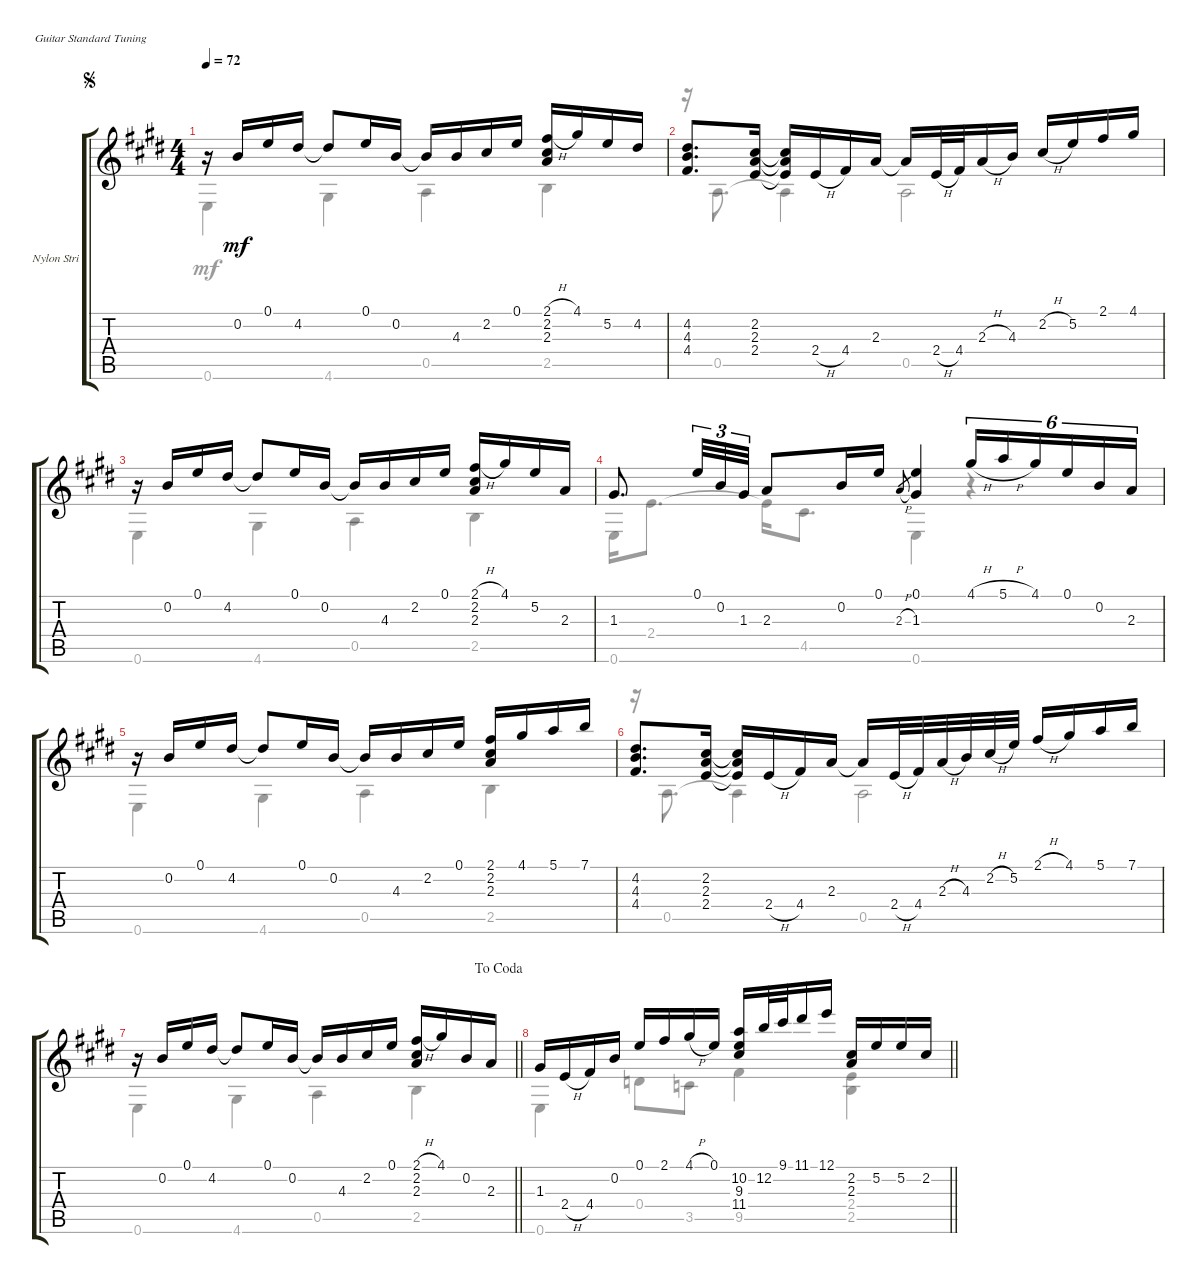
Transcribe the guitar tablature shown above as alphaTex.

\bracketExtendMode groupsimilarinstruments
\firstSystemTrackNameOrientation horizontal
\otherSystemsTrackNameOrientation horizontal
\track ("Nylon Stringed Guitar" "Nylon Stri") {instrument acousticguitarnylon}
\staff {score tabs}
\tuning (E4 B3 G3 D3 A2 E2)
\voice
\ts (4 4)
\jump segno
\tempo 72
\clef g2
\ks e
r.16{dy mf instrument acousticguitarnylon} 0.2.16 0.1.16 4.2.16 4.2{t}.8 0.1.16 0.2.16 0.2{t}.16 4.3.16 2.2.16 0.1.16 (2.1{h} 2.2 2.3).16 4.1.16 5.2.16 4.2.16 |
(4.2 4.3 4.4).8{d} (2.2 2.3 2.4).16 (2.2{t} 2.3{t} 2.4{t}).16 2.4{h}.16 4.4.16 2.3.16 2.3{t}.16 2.4{h}.32 4.4.32 2.3{h}.16 4.3.16 2.2{h}.16 5.2.16 2.1.16 4.1.16 |
r.16 0.2.16 0.1.16 4.2.16 4.2{t}.8 0.1.16 0.2.16 0.2{t}.16 4.3.16 2.2.16 0.1.16 (2.1{h} 2.2 2.3).16 4.1.16 5.2.16 2.3.16 |
1.3.8{d} 0.1.32{tu (3 2)} 0.2.32{tu (3 2)} 1.3.32{tu (3 2)} 2.3.8 0.2.16 0.1.16 2.3{h}.8{gr} (0.1 1.3).4 4.1{h}.16{tu (6 4)} 5.1{h}.16{tu (6 4)} 4.1.16{tu (6 4)} 0.1.16{tu (6 4)} 0.2.16{tu (6 4)} 2.3.16{tu (6 4)} |
r.16 0.2.16 0.1.16 4.2.16 4.2{t}.8 0.1.16 0.2.16 0.2{t}.16 4.3.16 2.2.16 0.1.16 (2.1 2.2 2.3).16 4.1.16 5.1.16 7.1.16 |
(4.2 4.3 4.4).8{d} (2.2 2.3 2.4).16 (2.2{t} 2.3{t} 2.4{t}).16 2.4{h}.16 4.4.16 2.3.16 2.3{t}.16 2.4{h}.32 4.4.32 2.3{h}.32 4.3.32 2.2{h}.32 5.2.32 2.1{h}.16 4.1.16 5.1.16 7.1.16 |
\jump dacoda
\barLineRight lightlight
r.16 0.2.16 0.1.16 4.2.16 4.2{t}.8 0.1.16 0.2.16 0.2{t}.16 4.3.16 2.2.16 0.1.16 (2.1{h} 2.2 2.3).16 4.1.16 0.2.16 2.3.16 |
\barLineRight lightlight
1.3.16 2.4{h}.16 4.4.16 0.2.16 0.1.16 2.1.16 4.1{h}.16 0.1.16 (10.2 9.3 11.4).16 12.2.32 9.1.32 11.1.16 12.1.16 (2.2 2.3).16 5.2.16 5.2.16 2.2.16
\voice
\clef g2
\ottava regular
\simile none
\ks e
0.6.4{dy mf} 4.6.4 0.5.4 2.5.4 |
r.16 0.5.8{d} 0.5{t}.4 0.5.2 |
0.6.4 4.6.4 0.5.4 2.5.4 |
0.6.16 2.4.8{d} 2.4{t}.16 4.5.8{d} 0.6.4 r.4 |
0.6.4 4.6.4 0.5.4 2.5.4 |
r.16 0.5.8{d} 0.5{t}.4 0.5.2 |
\barLineRight lightlight
0.6.4 4.6.4 0.5.4 2.5.4 |
\barLineRight lightlight
0.6.4 0.4.8 3.5.8 9.5.4 (2.4 2.5).4
